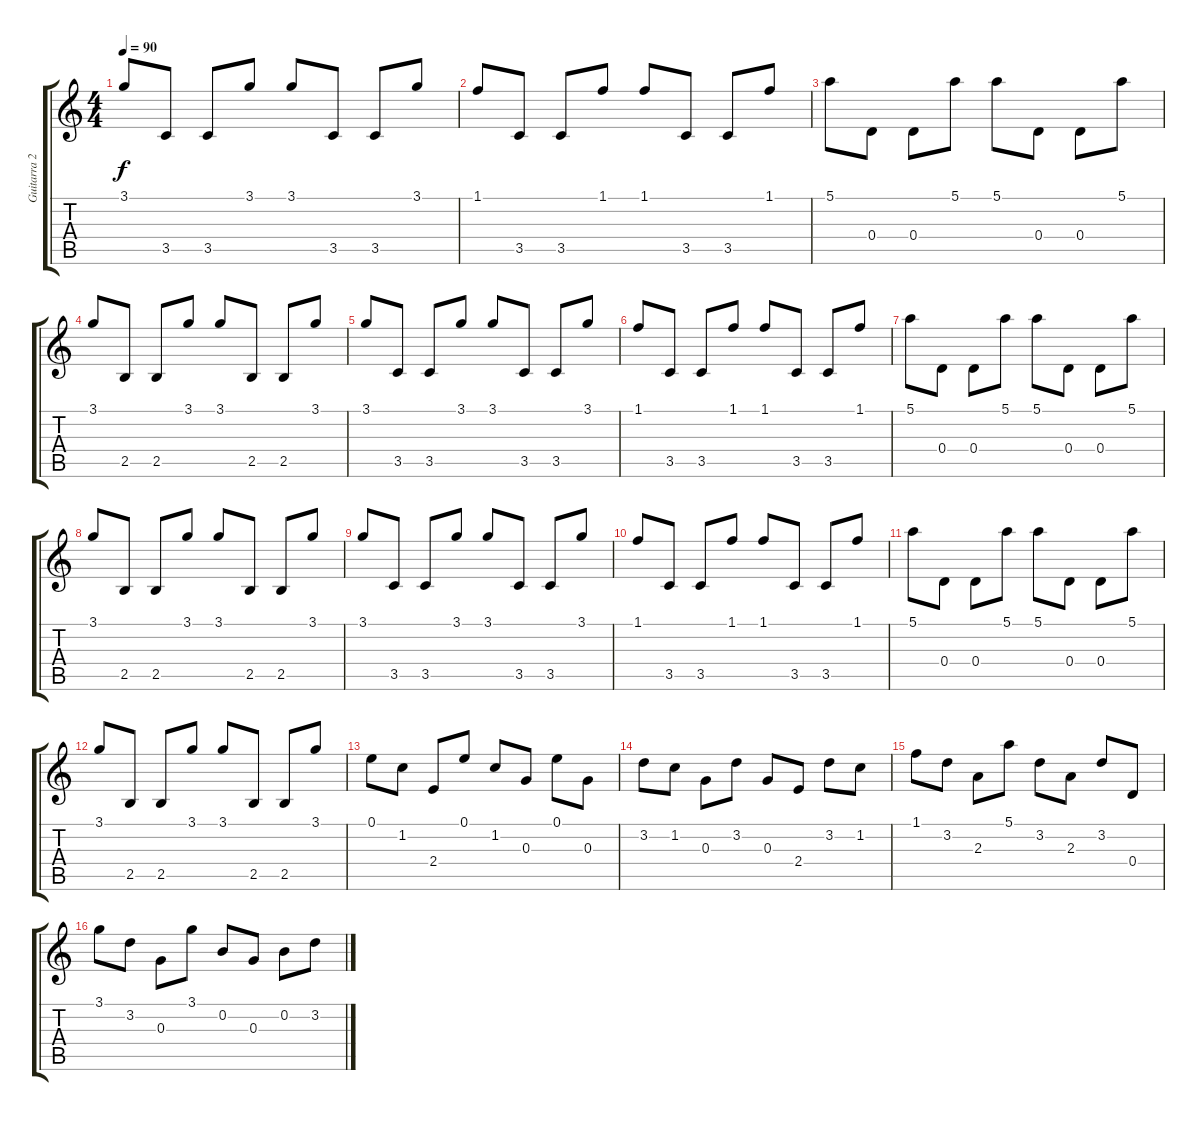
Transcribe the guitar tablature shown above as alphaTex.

\track ("Guitarra 2" "Guitarra 2") {instrument acousticguitarnylon}
\staff {score tabs}
\tuning (E4 B3 G3 D3 A2 E2) {hide}
\ts (4 4)
\tempo 90
\clef g2
\ks c
3.1.8{dy f instrument acousticguitarnylon} 3.5.8 3.5.8 3.1.8 3.1.8 3.5.8 3.5.8 3.1.8 |
1.1.8 3.5.8 3.5.8 1.1.8 1.1.8 3.5.8 3.5.8 1.1.8 |
5.1.8 0.4.8 0.4.8 5.1.8 5.1.8 0.4.8 0.4.8 5.1.8 |
3.1.8 2.5.8 2.5.8 3.1.8 3.1.8 2.5.8 2.5.8 3.1.8 |
3.1.8 3.5.8 3.5.8 3.1.8 3.1.8 3.5.8 3.5.8 3.1.8 |
1.1.8 3.5.8 3.5.8 1.1.8 1.1.8 3.5.8 3.5.8 1.1.8 |
5.1.8 0.4.8 0.4.8 5.1.8 5.1.8 0.4.8 0.4.8 5.1.8 |
3.1.8 2.5.8 2.5.8 3.1.8 3.1.8 2.5.8 2.5.8 3.1.8 |
3.1.8 3.5.8 3.5.8 3.1.8 3.1.8 3.5.8 3.5.8 3.1.8 |
1.1.8 3.5.8 3.5.8 1.1.8 1.1.8 3.5.8 3.5.8 1.1.8 |
5.1.8 0.4.8 0.4.8 5.1.8 5.1.8 0.4.8 0.4.8 5.1.8 |
3.1.8 2.5.8 2.5.8 3.1.8 3.1.8 2.5.8 2.5.8 3.1.8 |
0.1.8 1.2.8 2.4.8 0.1.8 1.2.8 0.3.8 0.1.8 0.3.8 |
3.2.8 1.2.8 0.3.8 3.2.8 0.3.8 2.4.8 3.2.8 1.2.8 |
1.1.8 3.2.8 2.3.8 5.1.8 3.2.8 2.3.8 3.2.8 0.4.8 |
3.1.8 3.2.8 0.3.8 3.1.8 0.2.8 0.3.8 0.2.8 3.2.8
